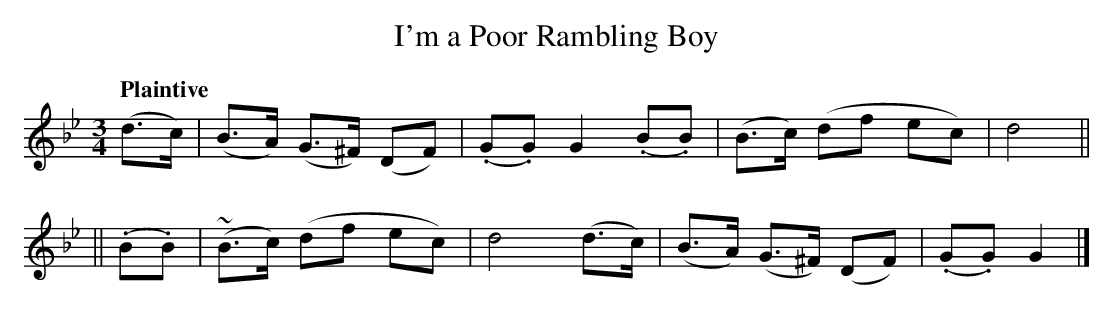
X:1
T: I'm a Poor Rambling Boy
Q: "Plaintive"
M: 3/4
L: 1/8
K:Gm
(d>c) | (B>A) (G>^F) (DF) | (.G.G) G2 (.B.B) | (B>c) (df ec) | d4 ||
|| (.B.B) | (~B>c) (df ec) | d4 (d>c) | (B>A) (G>^F) (DF) | (.G.G) G2 |]
